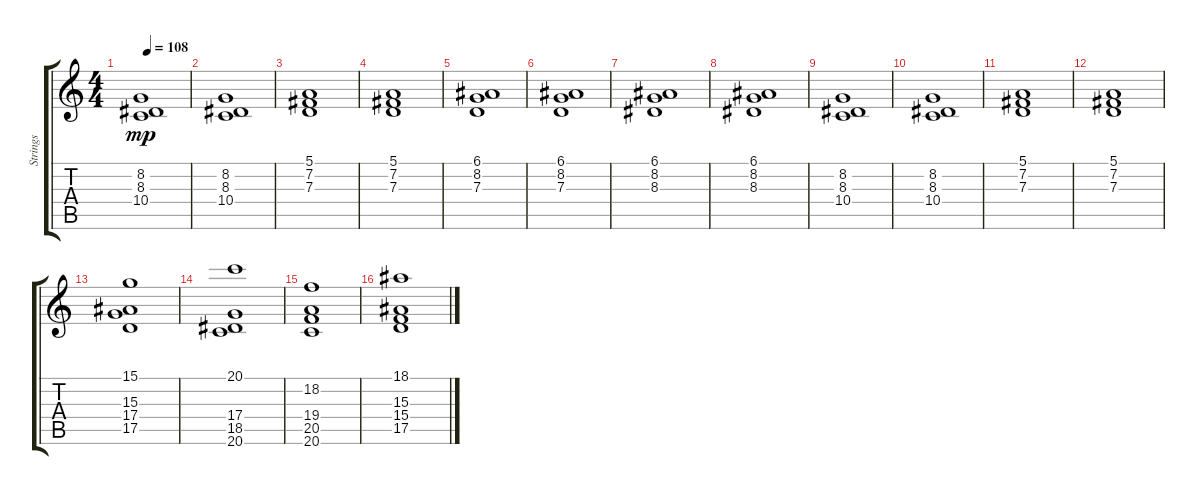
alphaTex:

\track ("Strings" "Strings") {instrument synthstrings2}
\staff {score tabs}
\tuning (E4 B3 G3 D3 A2 E2) {hide}
\ts (4 4)
\tempo 108
\clef g2
\ks c
(8.2 8.3 10.4).1{dy mp} |
(8.2 8.3 10.4).1 |
(5.1 7.2 7.3).1 |
(5.1 7.2 7.3).1 |
(6.1 8.2 7.3).1 |
(6.1 8.2 7.3).1 |
(6.1 8.2 8.3).1 |
(6.1 8.2 8.3).1 |
(8.2 8.3 10.4).1 |
(8.2 8.3 10.4).1 |
(5.1 7.2 7.3).1 |
(5.1 7.2 7.3).1 |
(15.1 15.3 17.4 17.5).1 |
(20.1 17.4 18.5 20.6).1 |
(18.2 19.4 20.5 20.6).1 |
(18.1 15.3 15.4 17.5).1
